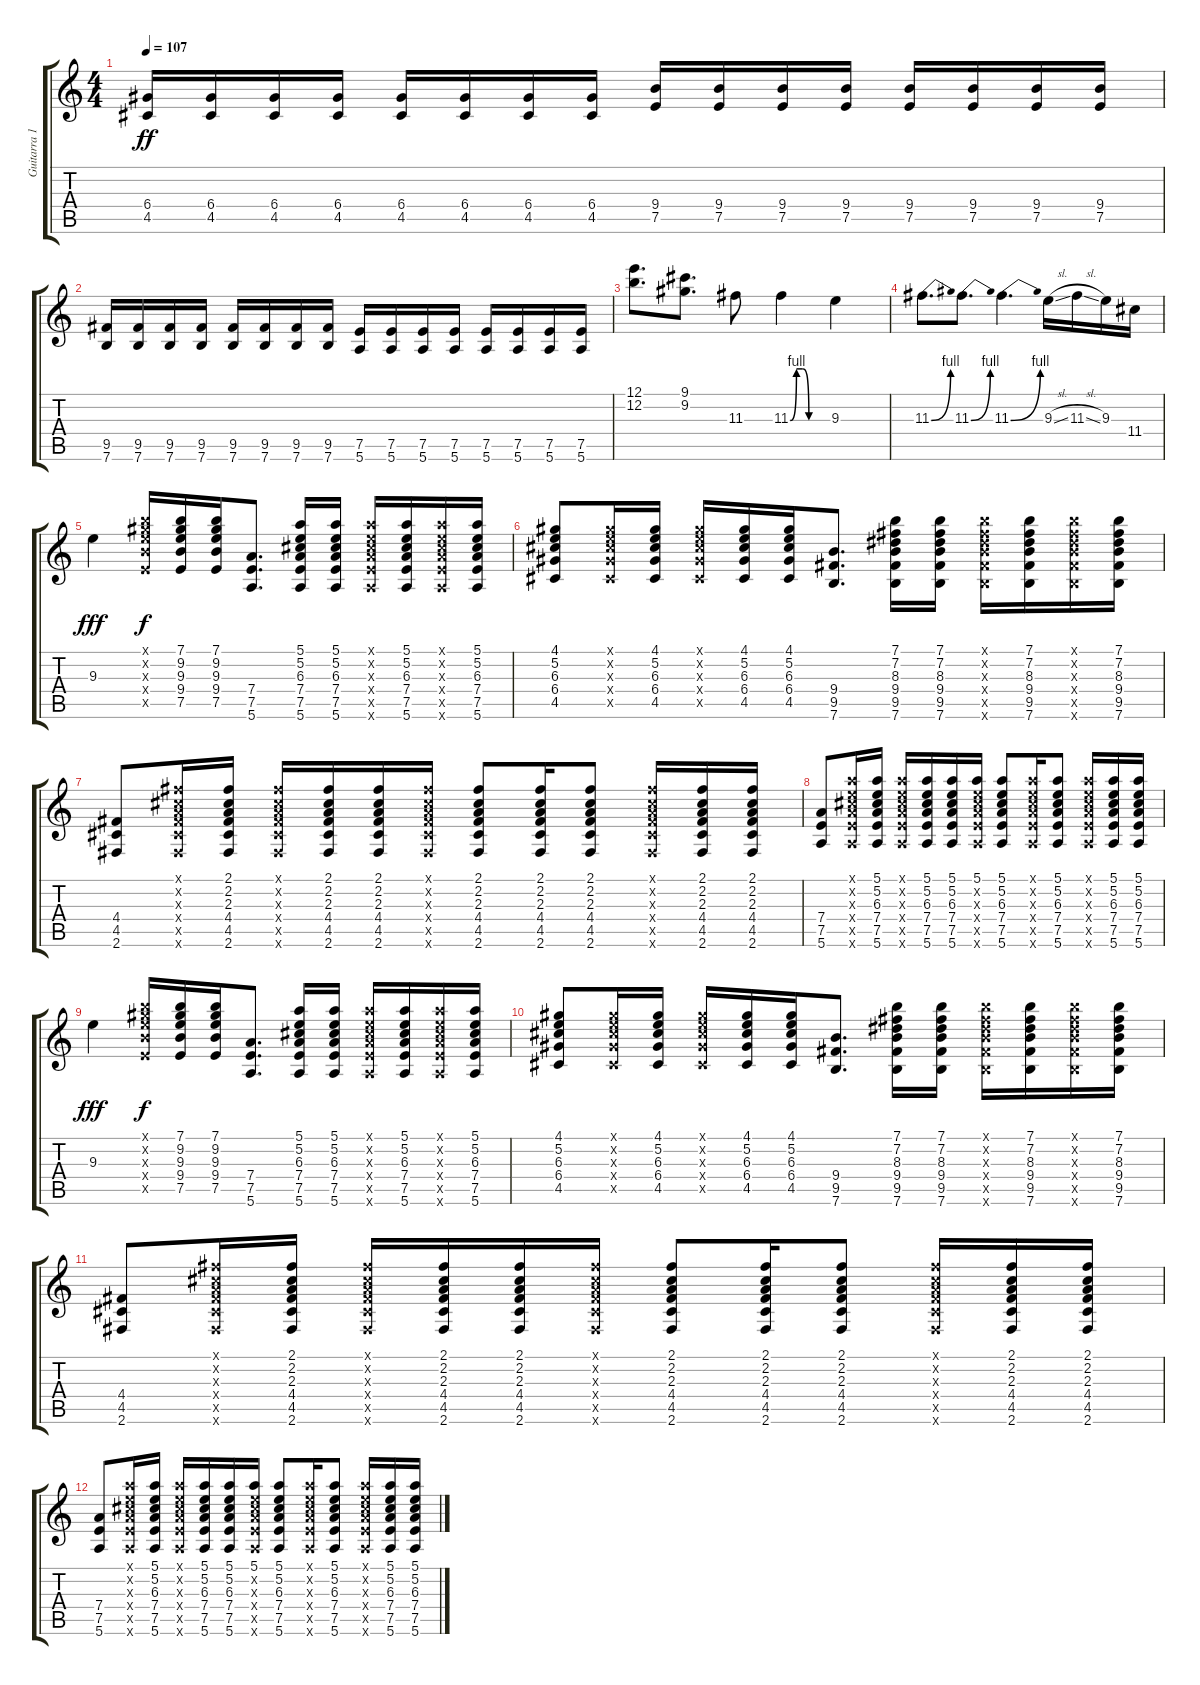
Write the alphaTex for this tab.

\track ("Guitarra 1" "Guitarra 1") {instrument distortionguitar}
\staff {score tabs}
\tuning (E4 B3 G3 D3 A2 E2) {hide}
\ts (4 4)
\tempo 107
\clef g2
\ks c
(6.4 4.5).16{dy ff} (6.4 4.5).16 (6.4 4.5).16 (6.4 4.5).16 (6.4 4.5).16 (6.4 4.5).16 (6.4 4.5).16 (6.4 4.5).16 (9.4 7.5).16 (9.4 7.5).16 (9.4 7.5).16 (9.4 7.5).16 (9.4 7.5).16 (9.4 7.5).16 (9.4 7.5).16 (9.4 7.5).16 |
(9.5 7.6).16 (9.5 7.6).16 (9.5 7.6).16 (9.5 7.6).16 (9.5 7.6).16 (9.5 7.6).16 (9.5 7.6).16 (9.5 7.6).16 (7.5 5.6).16 (7.5 5.6).16 (7.5 5.6).16 (7.5 5.6).16 (7.5 5.6).16 (7.5 5.6).16 (7.5 5.6).16 (7.5 5.6).16 |
(12.1 12.2).8{d} (9.1 9.2).8{d} 11.3.8 11.3{be (custom 0 0 10 4 20 4 30 0 60 0)}.4 9.3.4 |
11.3{be (bend 0 0 60 4)}.8{d} 11.3{be (bend 0 0 60 4)}.8{d} 11.3{be (bend 0 0 60 4)}.4{d} 9.3{sl}.16 11.3{sl}.16 9.3.16 11.4.16 |
9.3.4{dy fff} (7.1{x} 9.2{x} 9.3{x} 9.4{x} 7.5{x}).16{dy f} (7.1 9.2 9.3 9.4 7.5).16 (7.1 9.2 9.3 9.4 7.5).16 (7.4 7.5 5.6).8{d} (5.1 5.2 6.3 7.4 7.5 5.6).16 (5.1 5.2 6.3 7.4 7.5 5.6).16 (5.1{x} 5.2{x} 6.3{x} 7.4{x} 7.5{x} 5.6{x}).16 (5.1 5.2 6.3 7.4 7.5 5.6).16 (5.1{x} 5.2{x} 6.3{x} 7.4{x} 7.5{x} 5.6{x}).16 (5.1 5.2 6.3 7.4 7.5 5.6).16 |
(4.1 5.2 6.3 6.4 4.5).8 (4.1{x} 5.2{x} 6.3{x} 6.4{x} 4.5{x}).16 (4.1 5.2 6.3 6.4 4.5).16 (4.1{x} 5.2{x} 6.3{x} 6.4{x} 4.5{x}).16 (4.1 5.2 6.3 6.4 4.5).16 (4.1 5.2 6.3 6.4 4.5).16 (9.4 9.5 7.6).8{d} (7.1 7.2 8.3 9.4 9.5 7.6).16 (7.1 7.2 8.3 9.4 9.5 7.6).16 (7.1{x} 7.2{x} 8.3{x} 9.4{x} 9.5{x} 7.6{x}).16 (7.1 7.2 8.3 9.4 9.5 7.6).16 (7.1{x} 7.2{x} 8.3{x} 9.4{x} 9.5{x} 7.6{x}).16 (7.1 7.2 8.3 9.4 9.5 7.6).16 |
(4.4 4.5 2.6).8 (2.1{x} 2.2{x} 2.3{x} 4.4{x} 4.5{x} 2.6{x}).16 (2.1 2.2 2.3 4.4 4.5 2.6).16 (2.1{x} 2.2{x} 2.3{x} 4.4{x} 4.5{x} 2.6{x}).16 (2.1 2.2 2.3 4.4 4.5 2.6).16 (2.1 2.2 2.3 4.4 4.5 2.6).16 (2.1{x} 2.2{x} 2.3{x} 4.4{x} 4.5{x} 2.6{x}).16 (2.1 2.2 2.3 4.4 4.5 2.6).8 (2.1 2.2 2.3 4.4 4.5 2.6).16 (2.1 2.2 2.3 4.4 4.5 2.6).8 (2.1{x} 2.2{x} 2.3{x} 4.4{x} 4.5{x} 2.6{x}).16 (2.1 2.2 2.3 4.4 4.5 2.6).16 (2.1 2.2 2.3 4.4 4.5 2.6).16 |
(7.4 7.5 5.6).8 (5.1{x} 5.2{x} 6.3{x} 7.4{x} 7.5{x} 5.6{x}).16 (5.1 5.2 6.3 7.4 7.5 5.6).16 (5.1{x} 5.2{x} 6.3{x} 7.4{x} 7.5{x} 5.6{x}).16 (5.1 5.2 6.3 7.4 7.5 5.6).16 (5.1 5.2 6.3 7.4 7.5 5.6).16 (5.1 5.2{x} 6.3{x} 7.4{x} 7.5{x} 5.6{x}).16 (5.1 5.2 6.3 7.4 7.5 5.6).8 (5.1{x} 5.2{x} 6.3{x} 7.4{x} 7.5{x} 5.6{x}).16 (5.1 5.2 6.3 7.4 7.5 5.6).8 (5.1{x} 5.2{x} 6.3{x} 7.4{x} 7.5{x} 5.6{x}).16 (5.1 5.2 6.3 7.4 7.5 5.6).16 (5.1 5.2 6.3 7.4 7.5 5.6).16 |
9.3.4{dy fff} (7.1{x} 9.2{x} 9.3{x} 9.4{x} 7.5{x}).16{dy f} (7.1 9.2 9.3 9.4 7.5).16 (7.1 9.2 9.3 9.4 7.5).16 (7.4 7.5 5.6).8{d} (5.1 5.2 6.3 7.4 7.5 5.6).16 (5.1 5.2 6.3 7.4 7.5 5.6).16 (5.1{x} 5.2{x} 6.3{x} 7.4{x} 7.5{x} 5.6{x}).16 (5.1 5.2 6.3 7.4 7.5 5.6).16 (5.1{x} 5.2{x} 6.3{x} 7.4{x} 7.5{x} 5.6{x}).16 (5.1 5.2 6.3 7.4 7.5 5.6).16 |
(4.1 5.2 6.3 6.4 4.5).8 (4.1{x} 5.2{x} 6.3{x} 6.4{x} 4.5{x}).16 (4.1 5.2 6.3 6.4 4.5).16 (4.1{x} 5.2{x} 6.3{x} 6.4{x} 4.5{x}).16 (4.1 5.2 6.3 6.4 4.5).16 (4.1 5.2 6.3 6.4 4.5).16 (9.4 9.5 7.6).8{d} (7.1 7.2 8.3 9.4 9.5 7.6).16 (7.1 7.2 8.3 9.4 9.5 7.6).16 (7.1{x} 7.2{x} 8.3{x} 9.4{x} 9.5{x} 7.6{x}).16 (7.1 7.2 8.3 9.4 9.5 7.6).16 (7.1{x} 7.2{x} 8.3{x} 9.4{x} 9.5{x} 7.6{x}).16 (7.1 7.2 8.3 9.4 9.5 7.6).16 |
(4.4 4.5 2.6).8 (2.1{x} 2.2{x} 2.3{x} 4.4{x} 4.5{x} 2.6{x}).16 (2.1 2.2 2.3 4.4 4.5 2.6).16 (2.1{x} 2.2{x} 2.3{x} 4.4{x} 4.5{x} 2.6{x}).16 (2.1 2.2 2.3 4.4 4.5 2.6).16 (2.1 2.2 2.3 4.4 4.5 2.6).16 (2.1{x} 2.2{x} 2.3{x} 4.4{x} 4.5{x} 2.6{x}).16 (2.1 2.2 2.3 4.4 4.5 2.6).8 (2.1 2.2 2.3 4.4 4.5 2.6).16 (2.1 2.2 2.3 4.4 4.5 2.6).8 (2.1{x} 2.2{x} 2.3{x} 4.4{x} 4.5{x} 2.6{x}).16 (2.1 2.2 2.3 4.4 4.5 2.6).16 (2.1 2.2 2.3 4.4 4.5 2.6).16 |
(7.4 7.5 5.6).8 (5.1{x} 5.2{x} 6.3{x} 7.4{x} 7.5{x} 5.6{x}).16 (5.1 5.2 6.3 7.4 7.5 5.6).16 (5.1{x} 5.2{x} 6.3{x} 7.4{x} 7.5{x} 5.6{x}).16 (5.1 5.2 6.3 7.4 7.5 5.6).16 (5.1 5.2 6.3 7.4 7.5 5.6).16 (5.1 5.2{x} 6.3{x} 7.4{x} 7.5{x} 5.6{x}).16 (5.1 5.2 6.3 7.4 7.5 5.6).8 (5.1{x} 5.2{x} 6.3{x} 7.4{x} 7.5{x} 5.6{x}).16 (5.1 5.2 6.3 7.4 7.5 5.6).8 (5.1{x} 5.2{x} 6.3{x} 7.4{x} 7.5{x} 5.6{x}).16 (5.1 5.2 6.3 7.4 7.5 5.6).16 (5.1 5.2 6.3 7.4 7.5 5.6).16
